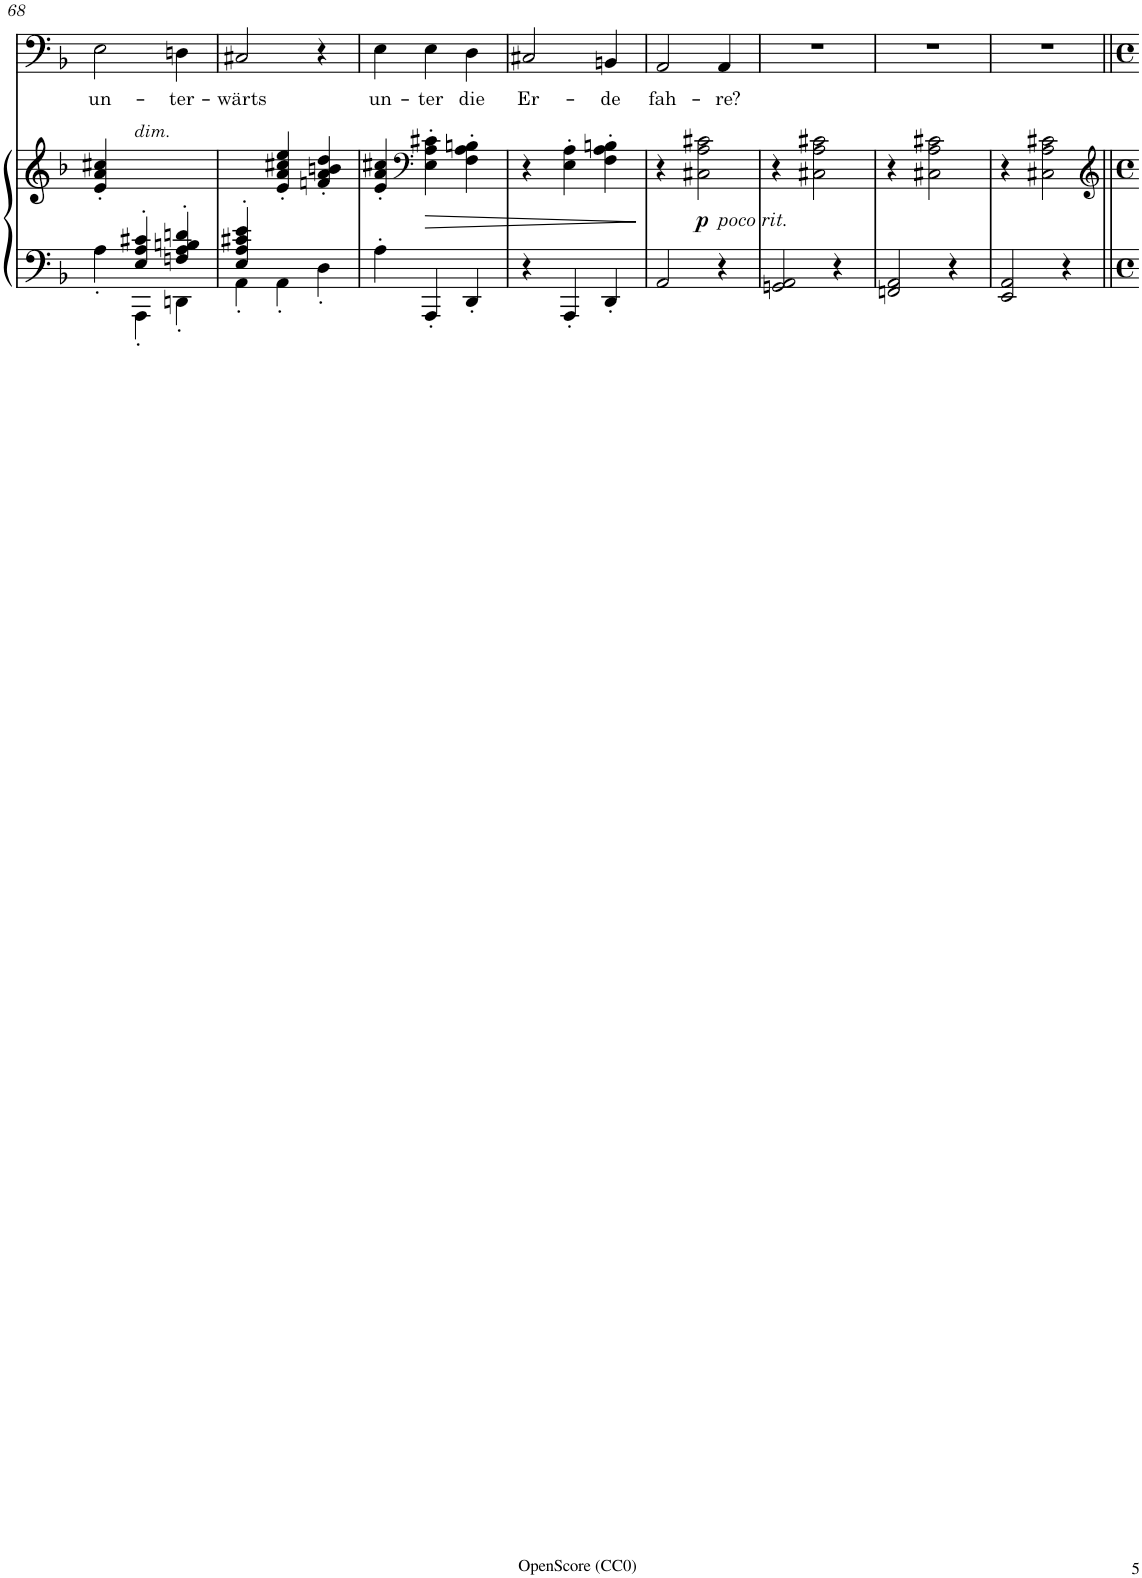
**kern	**kern	**dynam	**kern	**text
*part2	*part2	*part2	*part1	*part1
*staff3	*staff2	*staff2/3	*staff1	*staff1
*I"Pianoforte	*	*	*I"Singstimme Voice	*
*I'Pno	*	*	*	*
!!LO:PB:g=z
*clefF4	*clefG2	*	*clefF4	*
*k[b-]	*k[b-]	*	*k[b-]	*
*M3/4	*M3/4	*	*M3/4	*
=68	=68	=68	=68	=68
*^	*	*	*	*
!	!	!	!	!	!LO:LY:b
4ryy	4A'<\	4e/' 4a/' 4cc#X/'	.	2E\	un-
!	!	!LO:TX:a:i:t=dim.	!	!	!
4E/'> 4A/'> 4c#X/'>	4AAA'<\	2ryy	.	.	.
!	!	!	!	!	!LO:LY:b
4Fn/'> 4A/'> 4Bn/'> 4dn/'>	4DDn'<\	.	.	4Dn\	-ter-
=69	=69	=69	=69	=69	=69
!	!	!	!	!	!LO:LY:b
4E/'> 4A/'> 4c#X/'> 4e/'>	4AA'<\	4ryy	.	2C#X/	-wärts
2ryy	4AA'<\	4e/' 4a/' 4cc#X/' 4ee/'	.	.	.
.	4D'<\	4fn/' 4a/' 4bn/' 4dd/'	.	4r	.
=70	=70	=70	=70	=70	=70
!	!	!	!	!	!LO:LY:b
*v	*v	*	*	*	*
4A'\	4e/' 4a/' 4cc#X/'	.	4E\	un-
*	*clefF4	*	*	*
!	!	!LO:HP:b	!	!LO:LY:b
4AAA'/	4E\' 4A\' 4c#X\'	>	4E\	-ter
!	!	!	!	!LO:LY:b
4DD'/	4F\' 4A\' 4Bn\'	.	4D\	die
=71	=71	=71	=71	=71
!	!	!	!	!LO:LY:b
4r	4r	.	2C#X/	Er-
4AAA'/	4E\' 4A\'	.	.	.
!	!	!	!	!LO:LY:b
4DD'/	4F\' 4A\' 4Bn\'	.	4BBn/	-de
.	.	]	.	.
=72	=72	=72	=72	=72
!	!	!	!	!LO:LY:b
2AA/	4r	.	2AA/	fah-
!	!LO:TX:b:i:t=poco rit.	!	!	!
!	!	!LO:DY:b	!	!
.	2C#X\ 2A\ 2c#X\	p	.	.
!	!	!	!	!LO:LY:b
4r	.	.	4AA/	-re?
=73	=73	=73	=73	=73
2GGn/ 2AA/	4r	.	2.r	.
.	2C#X\ 2A\ 2c#X\	.	.	.
4r	.	.	.	.
=74	=74	=74	=74	=74
2FFn/ 2AA/	4r	.	2.r	.
.	2C#X\ 2A\ 2c#X\	.	.	.
4r	.	.	.	.
=75	=75	=75	=75	=75
2EE/ 2AA/	4r	.	2.r	.
.	2C#X\ 2A\ 2c#X\	.	.	.
4r	.	.	.	.
=||	=||	=||	=||	=||
*-	*-	*-	*-	*-
